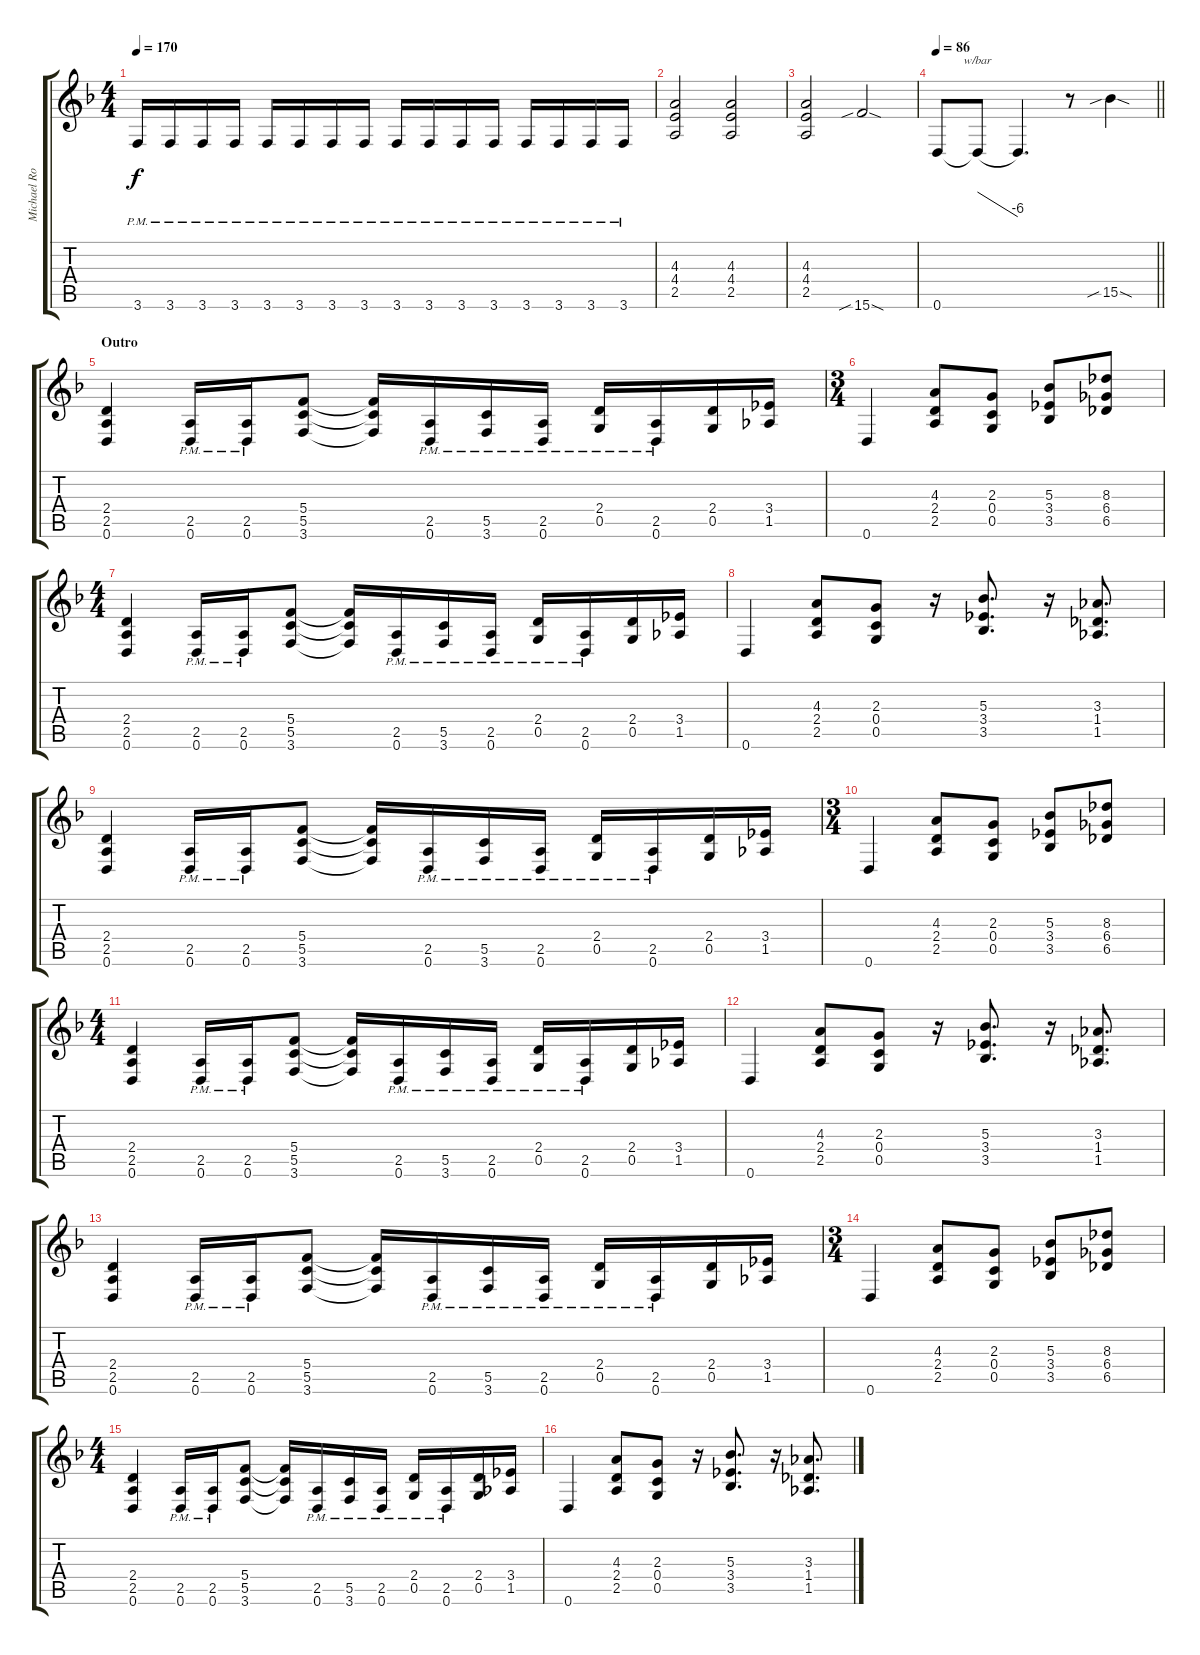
\track ("Michael Romeo Gtr. R" "Michael Ro") {instrument distortionguitar}
\staff {score tabs}
\tuning (D4 A3 F3 C3 G2 D2) {hide}
\ts (4 4)
\tempo 170
\clef g2
\ks dminor
3.6{pm}.16{dy f} 3.6{pm}.16 3.6{pm}.16 3.6{pm}.16 3.6{pm}.16 3.6{pm}.16 3.6{pm}.16 3.6{pm}.16 3.6{pm}.16 3.6{pm}.16 3.6{pm}.16 3.6{pm}.16 3.6{pm}.16 3.6{pm}.16 3.6{pm}.16 3.6{pm}.16 |
(4.3 4.4 2.5).2 (4.3 4.4 2.5).2 |
(4.3 4.4 2.5).2 15.6{sib sod}.2 |
\tempo 86
\barLineRight lightlight
0.6.8 0.6{t}.8{tbe (dive default 0 0 60 -24)} 0.6{t}.4{d} r.8 15.5{sib sod}.4 |
\section ("" "Outro")
(2.4 2.5 0.6).4 (2.5{pm} 0.6{pm}).16 (2.5{pm} 0.6{pm}).16 (5.4 5.5 3.6).8 (5.4{t} 5.5{t} 3.6{t}).16 (2.5{pm} 0.6{pm}).16 (5.5{pm} 3.6{pm}).16 (2.5{pm} 0.6{pm}).16 (2.4{pm} 0.5{pm}).16 (2.5{pm} 0.6{pm}).16 (2.4 0.5).16 (3.4 1.5).16 |
\ts (3 4)
0.6.4 (4.3 2.4 2.5).8 (2.3 0.4 0.5).8 (5.3 3.4 3.5).8 (8.3 6.4 6.5).8 |
\ts (4 4)
(2.4 2.5 0.6).4 (2.5{pm} 0.6{pm}).16 (2.5{pm} 0.6{pm}).16 (5.4 5.5 3.6).8 (5.4{t} 5.5{t} 3.6{t}).16 (2.5{pm} 0.6{pm}).16 (5.5{pm} 3.6{pm}).16 (2.5{pm} 0.6{pm}).16 (2.4{pm} 0.5{pm}).16 (2.5{pm} 0.6{pm}).16 (2.4 0.5).16 (3.4 1.5).16 |
0.6.4 (4.3 2.4 2.5).8 (2.3 0.4 0.5).8 r.16 (5.3 3.4 3.5).8{d} r.16 (3.3 1.4 1.5).8{d} |
(2.4 2.5 0.6).4 (2.5{pm} 0.6{pm}).16 (2.5{pm} 0.6{pm}).16 (5.4 5.5 3.6).8 (5.4{t} 5.5{t} 3.6{t}).16 (2.5{pm} 0.6{pm}).16 (5.5{pm} 3.6{pm}).16 (2.5{pm} 0.6{pm}).16 (2.4{pm} 0.5{pm}).16 (2.5{pm} 0.6{pm}).16 (2.4 0.5).16 (3.4 1.5).16 |
\ts (3 4)
0.6.4 (4.3 2.4 2.5).8 (2.3 0.4 0.5).8 (5.3 3.4 3.5).8 (8.3 6.4 6.5).8 |
\ts (4 4)
(2.4 2.5 0.6).4 (2.5{pm} 0.6{pm}).16 (2.5{pm} 0.6{pm}).16 (5.4 5.5 3.6).8 (5.4{t} 5.5{t} 3.6{t}).16 (2.5{pm} 0.6{pm}).16 (5.5{pm} 3.6{pm}).16 (2.5{pm} 0.6{pm}).16 (2.4{pm} 0.5{pm}).16 (2.5{pm} 0.6{pm}).16 (2.4 0.5).16 (3.4 1.5).16 |
0.6.4 (4.3 2.4 2.5).8 (2.3 0.4 0.5).8 r.16 (5.3 3.4 3.5).8{d} r.16 (3.3 1.4 1.5).8{d} |
(2.4 2.5 0.6).4 (2.5{pm} 0.6{pm}).16 (2.5{pm} 0.6{pm}).16 (5.4 5.5 3.6).8 (5.4{t} 5.5{t} 3.6{t}).16 (2.5{pm} 0.6{pm}).16 (5.5{pm} 3.6{pm}).16 (2.5{pm} 0.6{pm}).16 (2.4{pm} 0.5{pm}).16 (2.5{pm} 0.6{pm}).16 (2.4 0.5).16 (3.4 1.5).16 |
\ts (3 4)
0.6.4 (4.3 2.4 2.5).8 (2.3 0.4 0.5).8 (5.3 3.4 3.5).8 (8.3 6.4 6.5).8 |
\ts (4 4)
(2.4 2.5 0.6).4 (2.5{pm} 0.6{pm}).16 (2.5{pm} 0.6{pm}).16 (5.4 5.5 3.6).8 (5.4{t} 5.5{t} 3.6{t}).16 (2.5{pm} 0.6{pm}).16 (5.5{pm} 3.6{pm}).16 (2.5{pm} 0.6{pm}).16 (2.4{pm} 0.5{pm}).16 (2.5{pm} 0.6{pm}).16 (2.4 0.5).16 (3.4 1.5).16 |
0.6.4 (4.3 2.4 2.5).8 (2.3 0.4 0.5).8 r.16 (5.3 3.4 3.5).8{d} r.16 (3.3 1.4 1.5).8{d}
